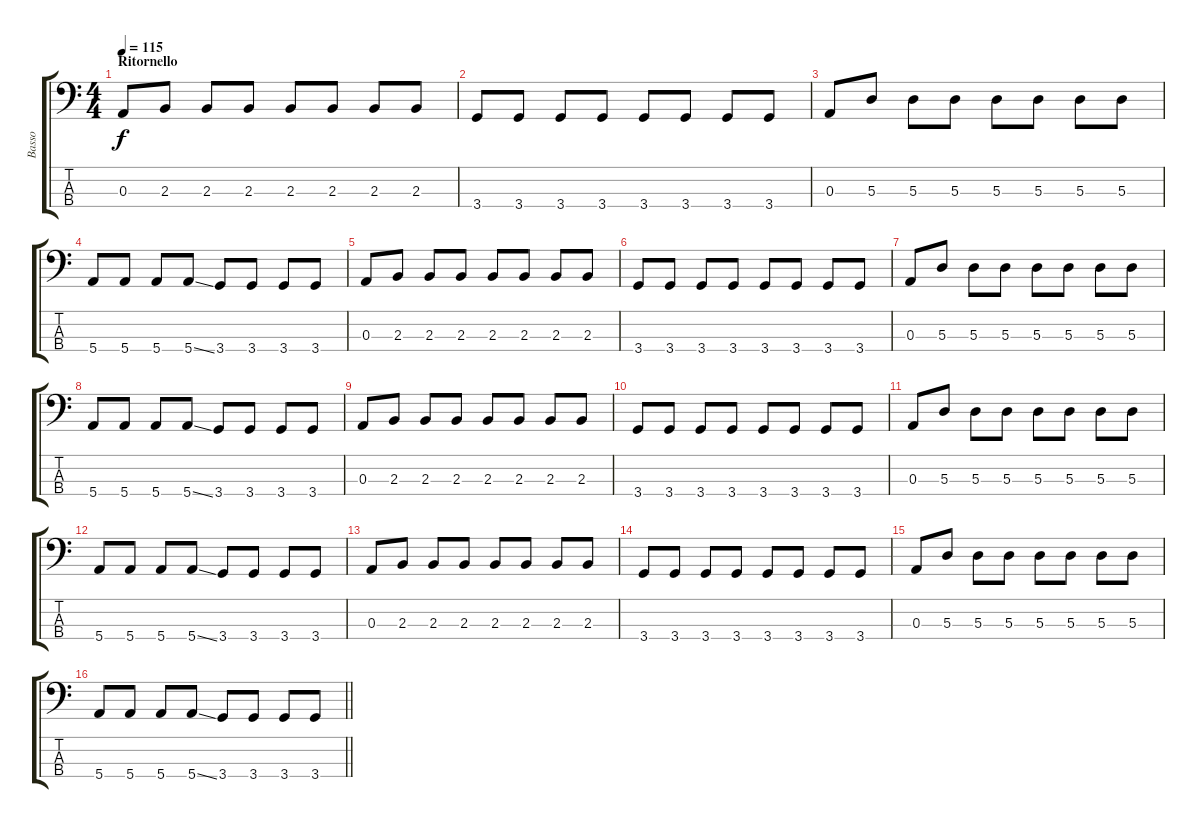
\track ("Basso" "Basso") {instrument electricbassfinger}
\staff {score tabs}
\tuning (G2 D2 A1 E1) {hide}
\ts (4 4)
\section ("" "Ritornello")
\tempo 115
\clef f4
\ks c
0.3.8{dy f} 2.3.8 2.3.8 2.3.8 2.3.8 2.3.8 2.3.8 2.3.8 |
3.4.8 3.4.8 3.4.8 3.4.8 3.4.8 3.4.8 3.4.8 3.4.8 |
0.3.8 5.3.8 5.3.8 5.3.8 5.3.8 5.3.8 5.3.8 5.3.8 |
5.4.8 5.4.8 5.4.8 5.4{ss}.8 3.4.8 3.4.8 3.4.8 3.4.8 |
0.3.8 2.3.8 2.3.8 2.3.8 2.3.8 2.3.8 2.3.8 2.3.8 |
3.4.8 3.4.8 3.4.8 3.4.8 3.4.8 3.4.8 3.4.8 3.4.8 |
0.3.8 5.3.8 5.3.8 5.3.8 5.3.8 5.3.8 5.3.8 5.3.8 |
5.4.8 5.4.8 5.4.8 5.4{ss}.8 3.4.8 3.4.8 3.4.8 3.4.8 |
0.3.8 2.3.8 2.3.8 2.3.8 2.3.8 2.3.8 2.3.8 2.3.8 |
3.4.8 3.4.8 3.4.8 3.4.8 3.4.8 3.4.8 3.4.8 3.4.8 |
0.3.8 5.3.8 5.3.8 5.3.8 5.3.8 5.3.8 5.3.8 5.3.8 |
5.4.8 5.4.8 5.4.8 5.4{ss}.8 3.4.8 3.4.8 3.4.8 3.4.8 |
0.3.8 2.3.8 2.3.8 2.3.8 2.3.8 2.3.8 2.3.8 2.3.8 |
3.4.8 3.4.8 3.4.8 3.4.8 3.4.8 3.4.8 3.4.8 3.4.8 |
0.3.8 5.3.8 5.3.8 5.3.8 5.3.8 5.3.8 5.3.8 5.3.8 |
\barLineRight lightlight
5.4.8 5.4.8 5.4.8 5.4{ss}.8 3.4.8 3.4.8 3.4.8 3.4.8
